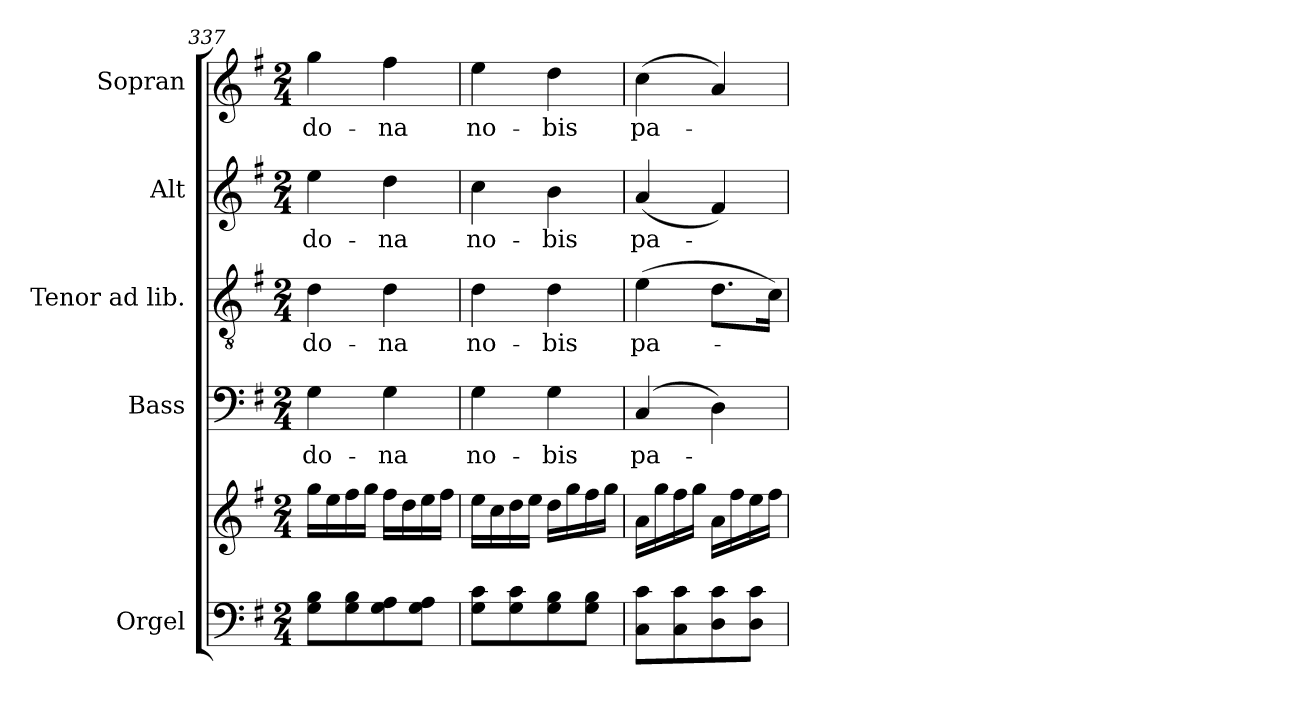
**kern	**kern	**kern	**text	**kern	**text	**kern	**text	**kern	**text
*part5	*part5	*part4	*part4	*part3	*part3	*part2	*part2	*part1	*part1
*staff6	*staff5	*staff4	*staff4	*staff3	*staff3	*staff2	*staff2	*staff1	*staff1
*I"Orgel	*	*I"Bass	*	*I"Tenor ad lib.	*	*I"Alt	*	*I"Sopran	*
*I'Org.	*	*I'B.	*	*I'T.	*	*I'A.	*	*I'S.	*
*clefF4	*clefG2	*clefF4	*	*clefGv2	*	*clefG2	*	*clefG2	*
*k[f#]	*k[f#]	*k[f#]	*	*k[f#]	*	*k[f#]	*	*k[f#]	*
*G:	*G:	*G:	*	*G:	*	*G:	*	*G:	*
*M2/4	*M2/4	*M2/4	*	*M2/4	*	*M2/4	*	*M2/4	*
=337	=337	=337	=337	=337	=337	=337	=337	=337	=337
!	!	!	!LO:LY:b	!	!LO:LY:b	!	!LO:LY:b	!	!LO:LY:b
8G\ 8B\L	16gg\LL	4G\	do-	4d\	do-	4ee\	do-	4gg\	do-
.	16ee\	.	.	.	.	.	.	.	.
8G\ 8B\	16ff#\	.	.	.	.	.	.	.	.
.	16gg\JJ	.	.	.	.	.	.	.	.
!	!	!	!LO:LY:b	!	!LO:LY:b	!	!LO:LY:b	!	!LO:LY:b
8G\ 8A\	16ff#\LL	4G\	-na	4d\	-na	4dd\	-na	4ff#\	-na
.	16dd\	.	.	.	.	.	.	.	.
8G\ 8A\J	16ee\	.	.	.	.	.	.	.	.
.	16ff#\JJ	.	.	.	.	.	.	.	.
=338	=338	=338	=338	=338	=338	=338	=338	=338	=338
!	!	!	!LO:LY:b	!	!LO:LY:b	!	!LO:LY:b	!	!LO:LY:b
8G\ 8c\L	16ee\LL	4G\	no-	4d\	no-	4cc\	no-	4ee\	no-
.	16cc\	.	.	.	.	.	.	.	.
8G\ 8c\	16dd\	.	.	.	.	.	.	.	.
.	16ee\JJ	.	.	.	.	.	.	.	.
!	!	!	!LO:LY:b	!	!LO:LY:b	!	!LO:LY:b	!	!LO:LY:b
8G\ 8B\	16dd\LL	4G\	-bis	4d\	-bis	4b\	-bis	4dd\	-bis
.	16gg\	.	.	.	.	.	.	.	.
8G\ 8B\J	16ff#\	.	.	.	.	.	.	.	.
.	16gg\JJ	.	.	.	.	.	.	.	.
!!LO:PB:g=z
=339	=339	=339	=339	=339	=339	=339	=339	=339	=339
!	!	!	!LO:LY:b	!	!LO:LY:b	!	!LO:LY:b	!	!LO:LY:b
8C\ 8c\L	16a\LL	(4C/	pa-	(>4e\	pa-	(<4a/	pa-	(>4cc\	pa-
.	16gg\	.	.	.	.	.	.	.	.
8C\ 8c\	16ff#\	.	.	.	.	.	.	.	.
.	16gg\JJ	.	.	.	.	.	.	.	.
8D\ 8c\	16a\LL	4D\)	.	8.d\L	.	4f#/)	.	4a/)	.
.	16ff#\	.	.	.	.	.	.	.	.
8D\ 8c\J	16ee\	.	.	.	.	.	.	.	.
.	16ff#\JJ	.	.	16c\Jk)	.	.	.	.	.
=	=	=	=	=	=	=	=	=	=
*-	*-	*-	*-	*-	*-	*-	*-	*-	*-
